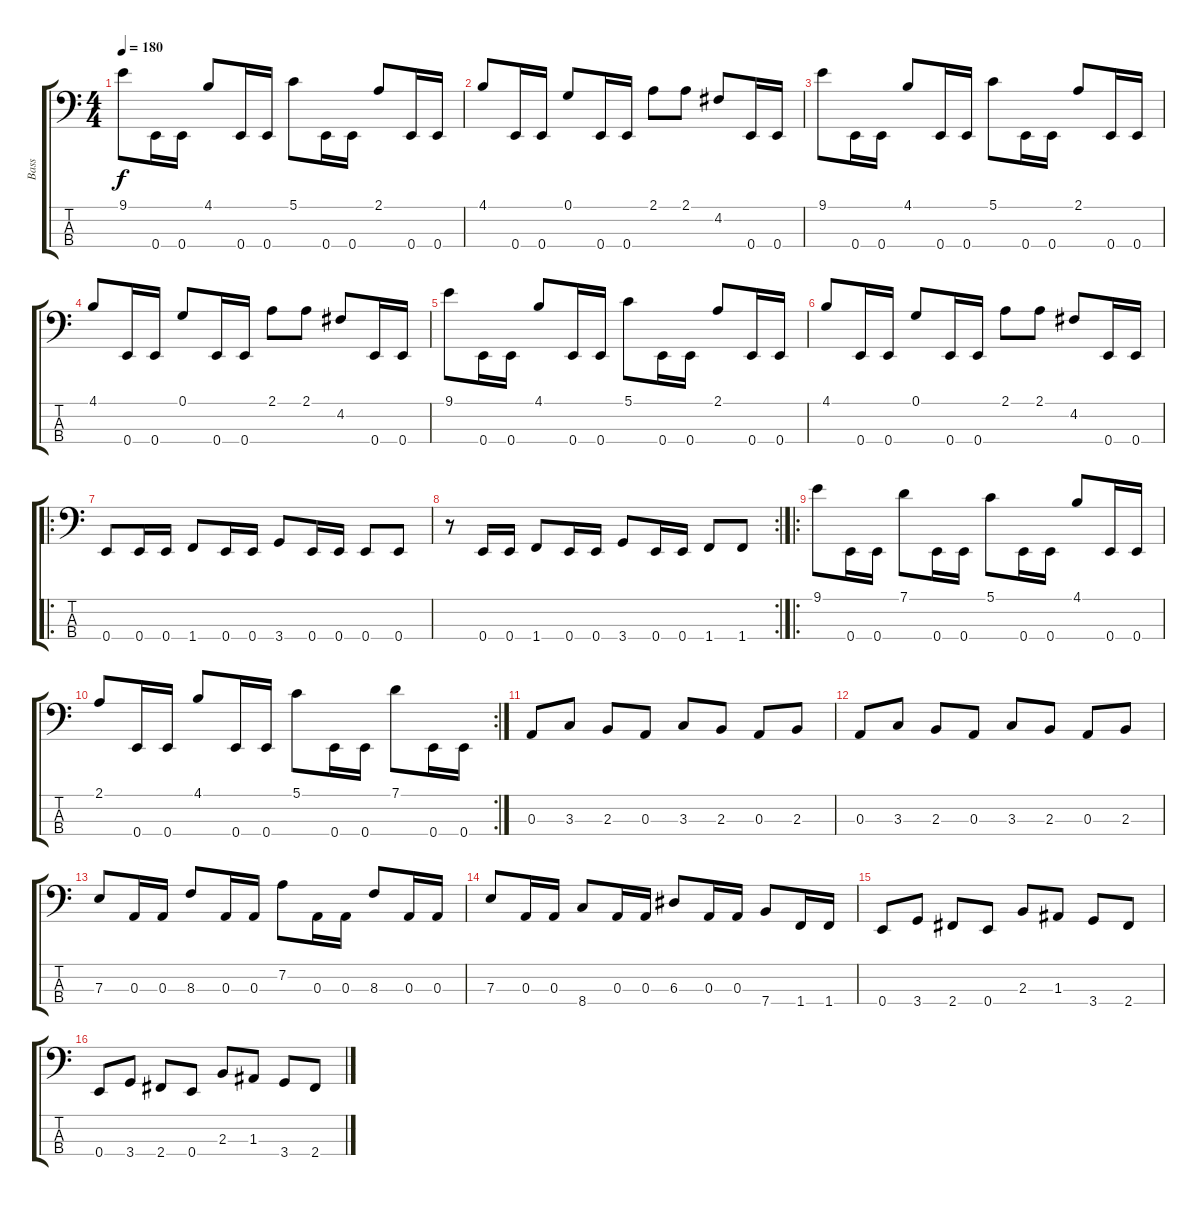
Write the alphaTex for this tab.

\track ("Bass" "Bass") {instrument slapbass1}
\staff {score tabs}
\tuning (G2 D2 A1 E1) {hide}
\ts (4 4)
\tempo 180
\clef f4
\ks c
9.1.8{dy f} 0.4.16 0.4.16 4.1.8 0.4.16 0.4.16 5.1.8 0.4.16 0.4.16 2.1.8 0.4.16 0.4.16 |
4.1.8 0.4.16 0.4.16 0.1.8 0.4.16 0.4.16 2.1.8 2.1.8 4.2.8 0.4.16 0.4.16 |
9.1.8 0.4.16 0.4.16 4.1.8 0.4.16 0.4.16 5.1.8 0.4.16 0.4.16 2.1.8 0.4.16 0.4.16 |
4.1.8 0.4.16 0.4.16 0.1.8 0.4.16 0.4.16 2.1.8 2.1.8 4.2.8 0.4.16 0.4.16 |
9.1.8 0.4.16 0.4.16 4.1.8 0.4.16 0.4.16 5.1.8 0.4.16 0.4.16 2.1.8 0.4.16 0.4.16 |
4.1.8 0.4.16 0.4.16 0.1.8 0.4.16 0.4.16 2.1.8 2.1.8 4.2.8 0.4.16 0.4.16 |
\ro
0.4.8 0.4.16 0.4.16 1.4.8 0.4.16 0.4.16 3.4.8 0.4.16 0.4.16 0.4.8 0.4.8 |
\rc 2
r.8 0.4.16 0.4.16 1.4.8 0.4.16 0.4.16 3.4.8 0.4.16 0.4.16 1.4.8 1.4.8 |
\ro
9.1.8 0.4.16 0.4.16 7.1.8 0.4.16 0.4.16 5.1.8 0.4.16 0.4.16 4.1.8 0.4.16 0.4.16 |
\rc 2
2.1.8 0.4.16 0.4.16 4.1.8 0.4.16 0.4.16 5.1.8 0.4.16 0.4.16 7.1.8 0.4.16 0.4.16 |
0.3.8 3.3.8 2.3.8 0.3.8 3.3.8 2.3.8 0.3.8 2.3.8 |
0.3.8 3.3.8 2.3.8 0.3.8 3.3.8 2.3.8 0.3.8 2.3.8 |
7.3.8 0.3.16 0.3.16 8.3.8 0.3.16 0.3.16 7.2.8 0.3.16 0.3.16 8.3.8 0.3.16 0.3.16 |
7.3.8 0.3.16 0.3.16 8.4.8 0.3.16 0.3.16 6.3.8 0.3.16 0.3.16 7.4.8 1.4.16 1.4.16 |
0.4.8 3.4.8 2.4.8 0.4.8 2.3.8 1.3.8 3.4.8 2.4.8 |
0.4.8 3.4.8 2.4.8 0.4.8 2.3.8 1.3.8 3.4.8 2.4.8
